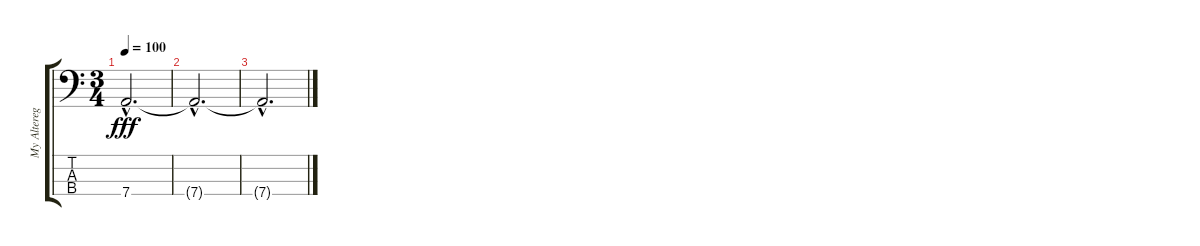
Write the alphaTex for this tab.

\track ("My Alterego" "My Altereg") {instrument electricbassfinger}
\staff {score tabs}
\tuning (G2 D2 A1 D1) {hide}
\ts (3 4)
\tempo 100
\clef f4
\ks c
7.4{hac t}.2{d dy fff volume 0} |
7.4{hac t}.2{d} |
7.4{hac t}.2{d}
